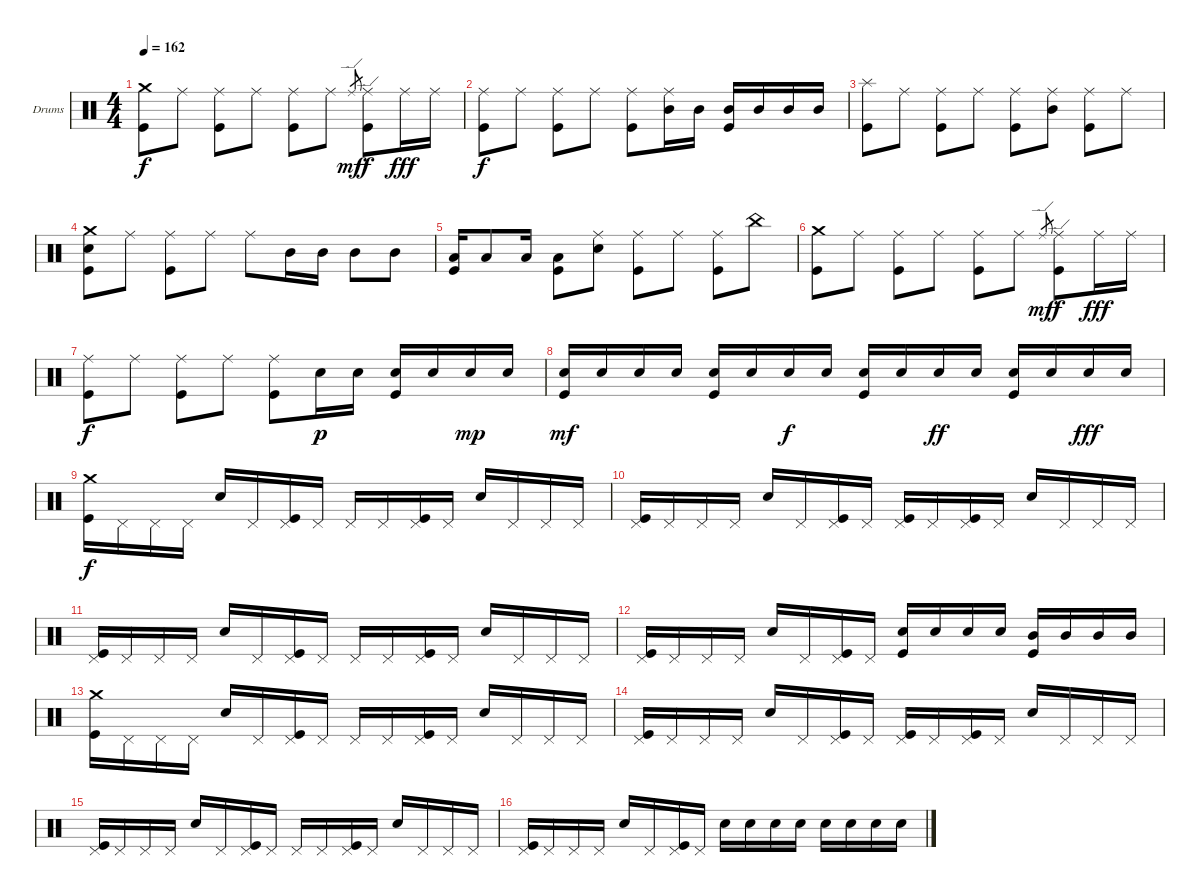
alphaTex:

\defaultSystemsLayout 4
\bracketExtendMode groupsimilarinstruments
\firstSystemTrackNameOrientation horizontal
\otherSystemsTrackNameOrientation horizontal
\track ("Drums" "Drums") {instrument percussion}
\staff {score}
\articulation defaults
\ts (4 4)
\tempo 162
\clef neutral
\ks c
("Crash medium (hit)" "Kick (hit)").8{dy f} "Ride (middle)".8 ("Ride (middle)" "Kick (hit)").8 "Ride (middle)".8 ("Ride (middle)" "Kick (hit)").8 "Ride (middle)".8 "Ride (edge)".8{gr dy mf} ("Ride (edge)" "Kick (hit)").8{dy f} "Ride (middle)".16{dy fff} "Ride (middle)".16 |
("Ride (middle)" "Kick (hit)").8{dy f} "Ride (middle)".8 ("Ride (middle)" "Kick (hit)").8 "Ride (middle)".8 ("Ride (middle)" "Kick (hit)").8 ("Ride (middle)" "Mid Tom (hit)").16 "Mid Tom (hit)".16 ("Mid Tom (hit)" "Kick (hit)").16 "Mid Tom (hit)".16 "Mid Tom (hit)".16 "Mid Tom (hit)".16 |
("Splash (hit)" "Kick (hit)").8 "Ride (middle)".8 ("Ride (middle)" "Kick (hit)").8 "Ride (middle)".8 ("Ride (middle)" "Kick (hit)").8 ("Ride (middle)" "Mid Tom (hit)").8 ("Ride (middle)" "Kick (hit)").8 "Ride (middle)".8 |
("Crash medium (hit)" "Snare (hit) 2" "Kick (hit)").8 "Ride (middle)".8 ("Ride (middle)" "Kick (hit)").8 "Ride (middle)".8 "Ride (middle)".8 "Mid Tom (hit)".16 "Mid Tom (hit)".16 "Mid Tom (hit)".8 "Mid Tom (hit)".8 |
("Low Tom (hit)" "Kick (hit)").16 "Low Tom (hit)".8 "Low Tom (hit)".16 ("Low Tom (hit)" "Kick (hit)").8 ("Ride (middle)" "Snare (hit) 2").8 ("Ride (middle)" "Kick (hit)").8 "Ride (middle)".8 ("Ride (middle)" "Kick (hit)").8 "China (hit)".8 |
("Crash medium (hit)" "Kick (hit)").8 "Ride (middle)".8 ("Ride (middle)" "Kick (hit)").8 "Ride (middle)".8 ("Ride (middle)" "Kick (hit)").8 "Ride (middle)".8 "Ride (edge)".8{gr dy mf} ("Ride (edge)" "Kick (hit)").8{dy f} "Ride (middle)".16{dy fff} "Ride (middle)".16 |
("Ride (middle)" "Kick (hit)").8{dy f} "Ride (middle)".8 ("Ride (middle)" "Kick (hit)").8 "Ride (middle)".8 ("Ride (middle)" "Kick (hit)").8 "Snare (hit) 2".16{dy p} "Snare (hit) 2".16 ("Snare (hit) 2" "Kick (hit)").16 "Snare (hit) 2".16 "Snare (hit) 2".16{dy mp} "Snare (hit) 2".16 |
("Snare (hit) 2" "Kick (hit)").16{dy mf} "Snare (hit) 2".16 "Snare (hit) 2".16 "Snare (hit) 2".16 ("Snare (hit) 2" "Kick (hit)").16 "Snare (hit) 2".16 "Snare (hit) 2".16{dy f} "Snare (hit) 2".16 ("Snare (hit) 2" "Kick (hit)").16 "Snare (hit) 2".16 "Snare (hit) 2".16{dy ff} "Snare (hit) 2".16 ("Snare (hit) 2" "Kick (hit)").16 "Snare (hit) 2".16 "Snare (hit) 2".16{dy fff} "Snare (hit) 2".16 |
("Crash medium (hit)" "Kick (hit)").16{dy f} "Pedal Hi-Hat (hit)".16 "Pedal Hi-Hat (hit)".16 "Pedal Hi-Hat (hit)".16 "Snare (hit) 2".16 "Pedal Hi-Hat (hit)".16 ("Pedal Hi-Hat (hit)" "Kick (hit)").16 "Pedal Hi-Hat (hit)".16 "Pedal Hi-Hat (hit)".16 "Pedal Hi-Hat (hit)".16 ("Pedal Hi-Hat (hit)" "Kick (hit)").16 "Pedal Hi-Hat (hit)".16 "Snare (hit) 2".16 "Pedal Hi-Hat (hit)".16 "Pedal Hi-Hat (hit)".16 "Pedal Hi-Hat (hit)".16 |
("Pedal Hi-Hat (hit)" "Kick (hit)").16 "Pedal Hi-Hat (hit)".16 "Pedal Hi-Hat (hit)".16 "Pedal Hi-Hat (hit)".16 "Snare (hit) 2".16 "Pedal Hi-Hat (hit)".16 ("Pedal Hi-Hat (hit)" "Kick (hit)").16 "Pedal Hi-Hat (hit)".16 ("Pedal Hi-Hat (hit)" "Kick (hit)").16 "Pedal Hi-Hat (hit)".16 ("Pedal Hi-Hat (hit)" "Kick (hit)").16 "Pedal Hi-Hat (hit)".16 "Snare (hit) 2".16 "Pedal Hi-Hat (hit)".16 "Pedal Hi-Hat (hit)".16 "Pedal Hi-Hat (hit)".16 |
("Pedal Hi-Hat (hit)" "Kick (hit)").16 "Pedal Hi-Hat (hit)".16 "Pedal Hi-Hat (hit)".16 "Pedal Hi-Hat (hit)".16 "Snare (hit) 2".16 "Pedal Hi-Hat (hit)".16 ("Pedal Hi-Hat (hit)" "Kick (hit)").16 "Pedal Hi-Hat (hit)".16 "Pedal Hi-Hat (hit)".16 "Pedal Hi-Hat (hit)".16 ("Pedal Hi-Hat (hit)" "Kick (hit)").16 "Pedal Hi-Hat (hit)".16 "Snare (hit) 2".16 "Pedal Hi-Hat (hit)".16 "Pedal Hi-Hat (hit)".16 "Pedal Hi-Hat (hit)".16 |
("Pedal Hi-Hat (hit)" "Kick (hit)").16 "Pedal Hi-Hat (hit)".16 "Pedal Hi-Hat (hit)".16 "Pedal Hi-Hat (hit)".16 "Snare (hit) 2".16 "Pedal Hi-Hat (hit)".16 ("Pedal Hi-Hat (hit)" "Kick (hit)").16 "Pedal Hi-Hat (hit)".16 ("Snare (hit) 2" "Kick (hit)").16 "Snare (hit) 2".16 "Snare (hit) 2".16 "Snare (hit) 2".16 ("Mid Tom (hit)" "Kick (hit)").16 "Mid Tom (hit)".16 "Mid Tom (hit)".16 "Mid Tom (hit)".16 |
("Crash medium (hit)" "Kick (hit)").16 "Pedal Hi-Hat (hit)".16 "Pedal Hi-Hat (hit)".16 "Pedal Hi-Hat (hit)".16 "Snare (hit) 2".16 "Pedal Hi-Hat (hit)".16 ("Pedal Hi-Hat (hit)" "Kick (hit)").16 "Pedal Hi-Hat (hit)".16 "Pedal Hi-Hat (hit)".16 "Pedal Hi-Hat (hit)".16 ("Pedal Hi-Hat (hit)" "Kick (hit)").16 "Pedal Hi-Hat (hit)".16 "Snare (hit) 2".16 "Pedal Hi-Hat (hit)".16 "Pedal Hi-Hat (hit)".16 "Pedal Hi-Hat (hit)".16 |
("Pedal Hi-Hat (hit)" "Kick (hit)").16 "Pedal Hi-Hat (hit)".16 "Pedal Hi-Hat (hit)".16 "Pedal Hi-Hat (hit)".16 "Snare (hit) 2".16 "Pedal Hi-Hat (hit)".16 ("Pedal Hi-Hat (hit)" "Kick (hit)").16 "Pedal Hi-Hat (hit)".16 ("Pedal Hi-Hat (hit)" "Kick (hit)").16 "Pedal Hi-Hat (hit)".16 ("Pedal Hi-Hat (hit)" "Kick (hit)").16 "Pedal Hi-Hat (hit)".16 "Snare (hit) 2".16 "Pedal Hi-Hat (hit)".16 "Pedal Hi-Hat (hit)".16 "Pedal Hi-Hat (hit)".16 |
("Pedal Hi-Hat (hit)" "Kick (hit)").16 "Pedal Hi-Hat (hit)".16 "Pedal Hi-Hat (hit)".16 "Pedal Hi-Hat (hit)".16 "Snare (hit) 2".16 "Pedal Hi-Hat (hit)".16 ("Pedal Hi-Hat (hit)" "Kick (hit)").16 "Pedal Hi-Hat (hit)".16 "Pedal Hi-Hat (hit)".16 "Pedal Hi-Hat (hit)".16 ("Pedal Hi-Hat (hit)" "Kick (hit)").16 "Pedal Hi-Hat (hit)".16 "Snare (hit) 2".16 "Pedal Hi-Hat (hit)".16 "Pedal Hi-Hat (hit)".16 "Pedal Hi-Hat (hit)".16 |
("Pedal Hi-Hat (hit)" "Kick (hit)").16 "Pedal Hi-Hat (hit)".16 "Pedal Hi-Hat (hit)".16 "Pedal Hi-Hat (hit)".16 "Snare (hit) 2".16 "Pedal Hi-Hat (hit)".16 ("Pedal Hi-Hat (hit)" "Kick (hit)").16 "Pedal Hi-Hat (hit)".16 "Snare (hit) 2".16 "Snare (hit) 2".16 "Snare (hit) 2".16 "Snare (hit) 2".16 "Snare (hit) 2".16 "Snare (hit) 2".16 "Snare (hit) 2".16 "Snare (hit) 2".16
